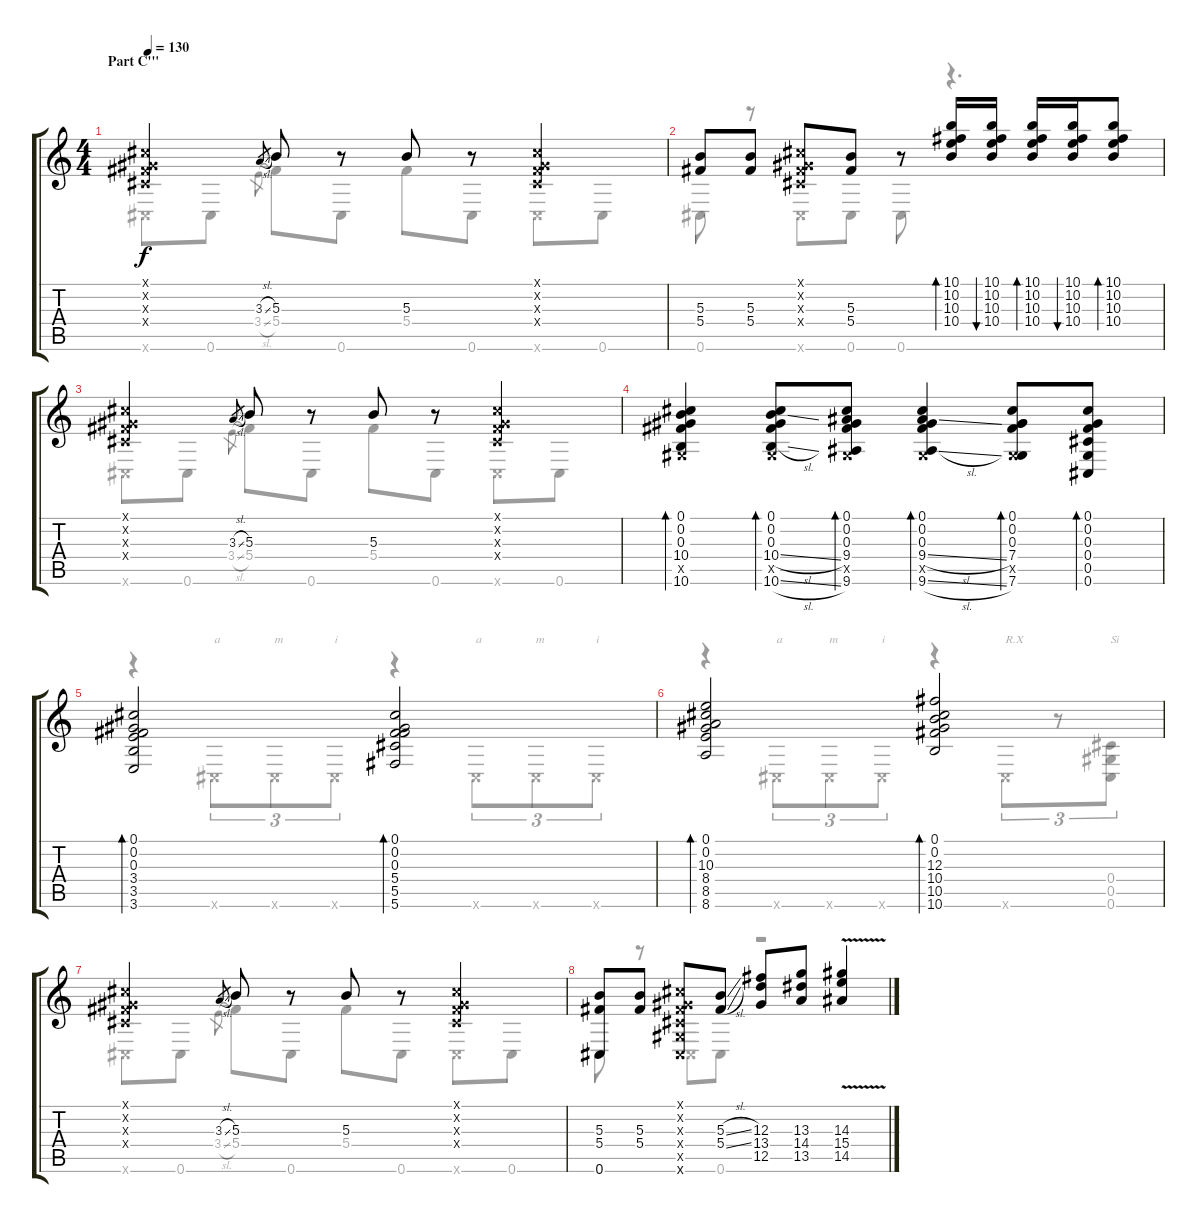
\track "" {instrument acousticguitarsteel}
\staff {score tabs}
\tuning (Db4 Ab3 Gb3 Db3 Ab2 Db2) {hide}
\voice
\ts (4 4)
\section ("" "Part C'''")
\tempo 130
\clef g2
\ks c
(0.1{x} 0.2{x} 0.3{x} 0.4{x}).4{dy f} 3.3{sl}.8{gr} 5.3.8 r.8 5.3.8 r.8 (0.1{x} 0.2{x} 0.3{x} 0.4{x}).4 |
(5.3 5.4).8 (5.3 5.4).8 (0.1{x} 0.2{x} 0.3{x} 0.4{x}).8 (5.3 5.4).8 r.8 (10.1 10.2 10.3 10.4).16{bd 60} (10.1 10.2 10.3 10.4).16{bu 60} (10.1 10.2 10.3 10.4).16{bd 60} (10.1 10.2 10.3 10.4).16{bu 60} (10.1 10.2 10.3 10.4).8{bd 60} |
(0.1{x} 0.2{x} 0.3{x} 0.4{x}).4 3.3{sl}.8{gr} 5.3.8 r.8 5.3.8 r.8 (0.1{x} 0.2{x} 0.3{x} 0.4{x}).4 |
(0.1 0.2 0.3 10.4 0.5{x} 10.6).4{bd 60} (0.1 0.2 0.3 10.4{sl} 0.5{x} 10.6{sl}).8{bd 60} (0.1 0.2 0.3 9.4 0.5{x} 9.6).8{bd 60} (0.1 0.2 0.3 9.4{sl} 0.5{x} 9.6{sl}).4{bd 60} (0.1 0.2 0.3 7.4 0.5{x} 7.6).8{bd 60} (0.1 0.2 0.3 0.4 0.5 0.6).8{bd 60} |
(0.1 0.2 0.3 3.4 3.5 3.6).2{bd 60} (0.1 0.2 0.3 5.4 5.5 5.6).2{bd 60} |
(0.1 0.2 10.3 8.4 8.5 8.6).2{bd 60} (0.1 0.2 12.3 10.4 10.5 10.6).2{bd 60} |
(0.1{x} 0.2{x} 0.3{x} 0.4{x}).4 3.3{sl}.8{gr} 5.3.8 r.8 5.3.8 r.8 (0.1{x} 0.2{x} 0.3{x} 0.4{x}).4 |
(5.3 5.4 0.6).8 (5.3 5.4).8 (0.1{x} 0.2{x} 0.3{x} 0.4{x} 0.5{x} 0.6{x}).8 (5.3{sl} 5.4{sl}).8 (12.3 13.4 12.5).8 (13.3 14.4 13.5).8 (14.3 15.4 14.5{v}).4
\voice
\clef g2
\ottava regular
\simile none
\ks c
0.6{x}.8{dy f} 0.6.8 3.4{sl}.8{gr} 5.4.8 0.6.8 5.4.8 0.6.8 0.6{x}.8 0.6.8 |
0.6.8 r.8 0.6{x}.8 0.6.8 0.6.8 r.4{d} |
0.6{x}.8 0.6.8 3.4{sl}.8{gr} 5.4.8 0.6.8 5.4.8 0.6.8 0.6{x}.8 0.6.8 |
|
r.4 0.6{x}.8{tu (3 2) txt "a"} 0.6{x}.8{tu (3 2) txt "m"} 0.6{x}.8{tu (3 2) txt "i"} r.4 0.6{x}.8{tu (3 2) txt "a"} 0.6{x}.8{tu (3 2) txt "m"} 0.6{x}.8{tu (3 2) txt "i"} |
r.4 0.6{x}.8{tu (3 2) txt "a"} 0.6{x}.8{tu (3 2) txt "m"} 0.6{x}.8{tu (3 2) txt "i"} r.4 0.6{x}.8{tu (3 2) txt "R.X"} r.8{tu (3 2)} (0.4 0.5 0.6).8{tu (3 2) txt "Si"} |
0.6{x}.8 0.6.8 3.4{sl}.8{gr} 5.4.8 0.6.8 5.4.8 0.6.8 0.6{x}.8 0.6.8 |
0.6.8 r.8 0.6{x}.8 0.6.8 r.2
